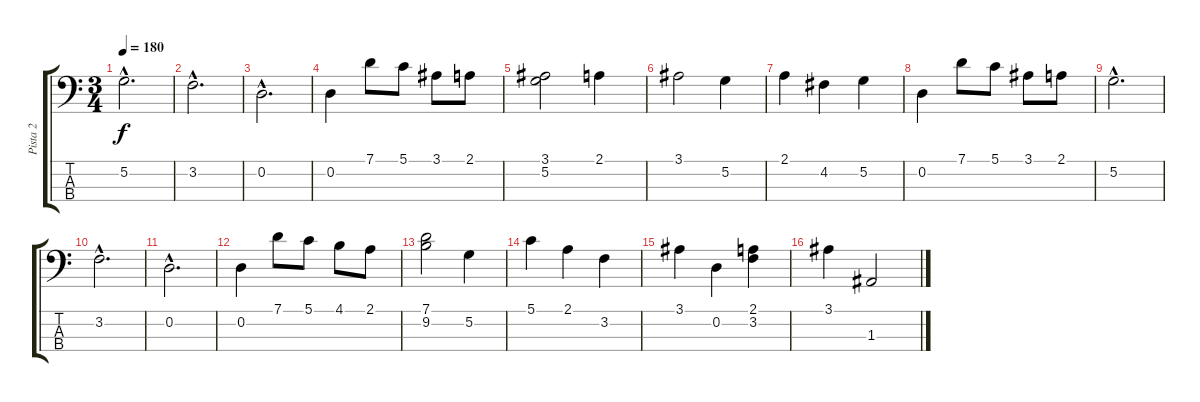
\track ("Pista 2" "Pista 2") {instrument electricbassfinger}
\staff {score tabs}
\tuning (G2 D2 A1 E1) {hide}
\ts (3 4)
\tempo 180
\clef f4
\ks c
5.2{hac}.2{d dy f instrument electricbassfinger} |
3.2{hac}.2{d} |
0.2{hac}.2{d} |
0.2.4 7.1.8 5.1.8 3.1.8 2.1.8 |
(3.1 5.2).2 2.1.4 |
3.1.2 5.2.4 |
2.1.4 4.2.4 5.2.4 |
0.2.4 7.1.8 5.1.8 3.1.8 2.1.8 |
5.2{hac}.2{d} |
3.2{hac}.2{d} |
0.2{hac}.2{d} |
0.2.4 7.1.8 5.1.8 4.1.8 2.1.8 |
(7.1 9.2).2 5.2.4 |
5.1.4 2.1.4 3.2.4 |
3.1.4 0.2.4 (2.1 3.2).4 |
3.1.4 1.3.2
